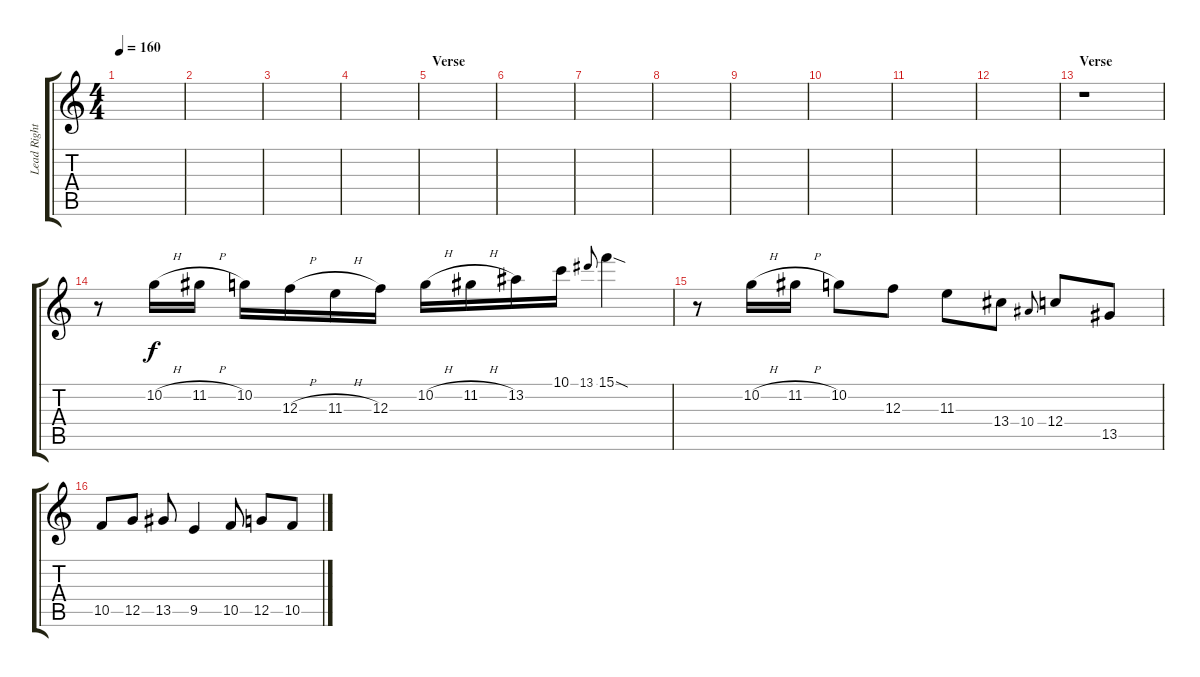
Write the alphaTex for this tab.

\track ("Lead Right" "Lead Right") {instrument distortionguitar}
\staff {score tabs}
\tuning (D4 A3 F3 C3 G2 C2) {hide}
\ts (4 4)
\tempo 160
\clef g2
\ks c
|
|
|
|
\section ("" "Verse")
|
|
|
|
|
|
|
|
\section ("" "Verse")
r.1 |
r.8 10.2{h}.16 11.2{h}.16 10.2.16 12.3{h}.16 11.3{h}.16 12.3.16 10.2{h}.16 11.2{h}.16 13.2.16 10.1.16 13.1.8{gr onbeat} 15.1{sod}.4 |
r.8 10.2{h}.16 11.2{h}.16 10.2.8 12.3.8 11.3.8 13.4.8 10.4.8{gr onbeat} 12.4.8 13.5.8 |
10.5.8 12.5.8 13.5.8 9.5.4 10.5.8 12.5.8 10.5.8
